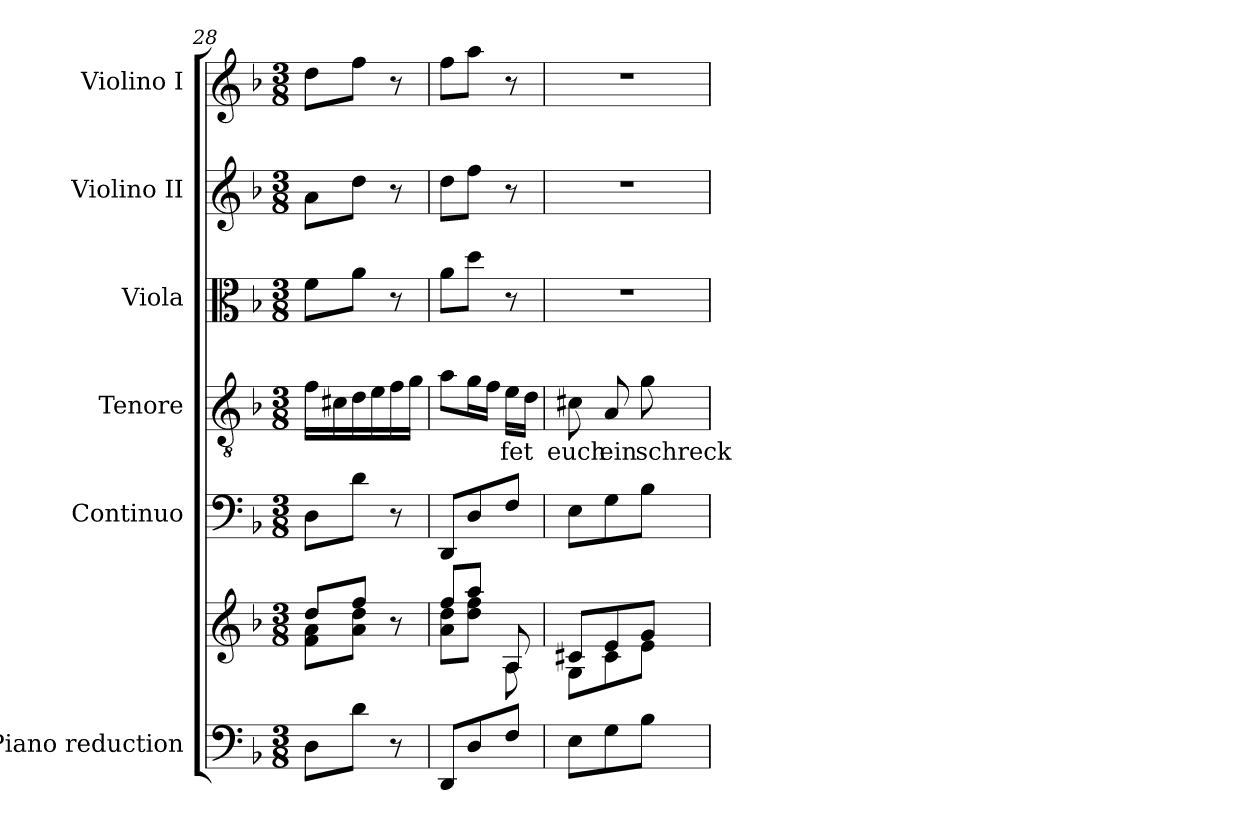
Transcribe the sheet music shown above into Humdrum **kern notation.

**kern	**kern	**kern	**kern	**text	**kern	**kern	**kern
*part6	*part6	*part5	*part4	*part4	*part3	*part2	*part1
*staff7	*staff6	*staff5	*staff4	*staff4	*staff3	*staff2	*staff1
*I"Piano reduction	*	*I"Continuo	*I"Tenore	*	*I"Viola	*I"Violino II	*I"Violino I
*I'Pno	*	*	*	*	*I'Vla	*I'Vln	*I'Vln
*clefF4	*clefG2	*clefF4	*clefGv2	*	*clefC3	*clefG2	*clefG2
*k[b-]	*k[b-]	*k[b-]	*k[b-]	*	*k[b-]	*k[b-]	*k[b-]
*M3/8	*M3/8	*M3/8	*M3/8	*	*M3/8	*M3/8	*M3/8
=28	=28	=28	=28	=28	=28	=28	=28
*	*^	*	*	*	*	*	*
8D\L	8dd/L	8f\ 8a\L	8D\L	16f\LL	.	8f\L	8a\L	8dd\L
.	.	.	.	16c#X\	.	.	.	.
8d\J	8ff/J	8a\ 8dd\J	8d\J	16d\	.	8a\J	8dd\J	8ff\J
.	.	.	.	16e\	.	.	.	.
8r	8r	8ryy	8r	16f\	.	8r	8r	8r
.	.	.	.	16g\JJ	.	.	.	.
!!LO:LB:g=z
=29	=29	=29	=29	=29	=29	=29	=29	=29
8DD/L	8ff/L	8a\ 8dd\L	8DD/L	8a\L	.	8a\L	8dd\L	8ff\L
8D/	8aa/J	8dd\ 8ff\J	8D/	16g\L	.	8dd\J	8ff\J	8aa\J
.	.	.	.	16f\JJ	.	.	.	.
!	!	!	!	!	!LO:LY:b	!	!	!
8F/J	8A/	8A\	8F/J	16e\LL	fet	8r	8r	8r
.	.	.	.	16d\JJ	.	.	.	.
=30	=30	=30	=30	=30	=30	=30	=30	=30
!	!	!	!	!	!LO:LY:b	!	!	!
8E\L	8c#X/L	8G\L	8E\L	8c#X\	euch	4.r	4.r	4.r
!	!	!	!	!	!LO:LY:b	!	!	!
8G\	8e/	8c#\	8G\	8A/	ein	.	.	.
!	!	!	!	!	!LO:LY:b	!	!	!
8B-\J	8g/J	8e\J	8B-\J	8g\	schreck-	.	.	.
*	*v	*v	*	*	*	*	*	*
=	=	=	=	=	=	=	=
*-	*-	*-	*-	*-	*-	*-	*-
